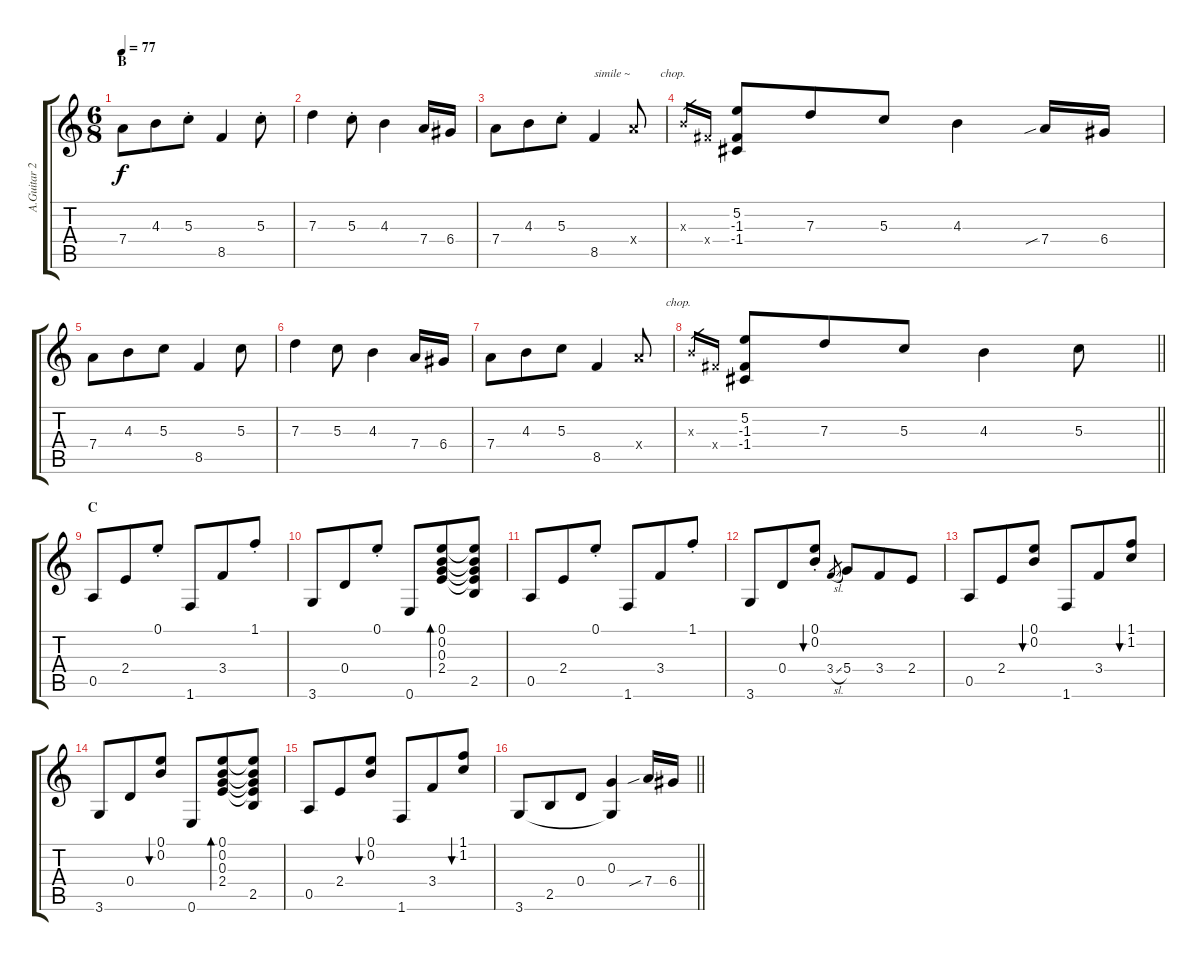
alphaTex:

\track ("A.Guitar 2" "A.Guitar 2") {instrument acousticguitarsteel}
\staff {score tabs}
\tuning (E4 B3 G3 D3 A2 E2) {hide}
\ts (6 8)
\section ("" "B")
\tempo 77
\clef g2
\ks c
7.4.8{dy f} 4.3.8 5.3{st}.8 8.5.4 5.3{st}.8 |
7.3.4 5.3{st}.8 4.3.4 7.4.16 6.4.16 |
7.4.8 4.3.8 5.3{st}.8 8.5.4{txt "simile ~"} 7.4{x}.8{txt "         chop."} |
4.3{x}.16{gr} 4.4{x}.16{gr} (5.2 -1.3 -1.4).8 7.3.8 5.3.8 4.3.4 7.4{sib}.16 6.4.16 |
7.4.8 4.3.8 5.3.8 8.5.4 5.3.8 |
7.3.4 5.3.8 4.3.4 7.4.16 6.4.16 |
7.4.8 4.3.8 5.3.8 8.5.4 7.4{x}.8{txt "         chop."} |
\barLineRight lightlight
4.3{x}.16{gr} 4.4{x}.16{gr} (5.2 -1.3 -1.4).8 7.3.8 5.3.8 4.3.4 5.3.8 |
\section ("" "C")
0.5.8 2.4.8 0.1{st}.8 1.6.8 3.4.8 1.1{st}.8 |
3.6.8 0.4.8 0.1{st}.8 0.6.8 (0.1 0.2 0.3 2.4).8{bd 120} (0.1{t} 0.2{t} 0.3{t} 2.4{t} 2.5).8 |
0.5.8 2.4.8 0.1{st}.8 1.6.8 3.4.8 1.1{st}.8 |
3.6.8 0.4.8 (0.1{st} 0.2{st}).8{bu 30} 3.4{sl}.8{gr} 5.4.8 3.4.8 2.4.8 |
0.5.8 2.4.8 (0.1 0.2).8{bu 30} 1.6.8 3.4.8 (1.1 1.2).8{bu 30} |
3.6.8 0.4.8 (0.1 0.2).8{bu 30} 0.6.8 (0.1 0.2 0.3 2.4).8{bd 120} (0.1{t} 0.2{t} 0.3{t} 2.4{t} 2.5).8 |
0.5.8 2.4.8 (0.1 0.2).8{bu 30} 1.6.8 3.4.8 (1.1 1.2).8{bu 30} |
\barLineRight lightlight
3.6.8 2.5.8 0.4.8 (0.3 3.6{t}).4 7.4{sib}.16 6.4.16
